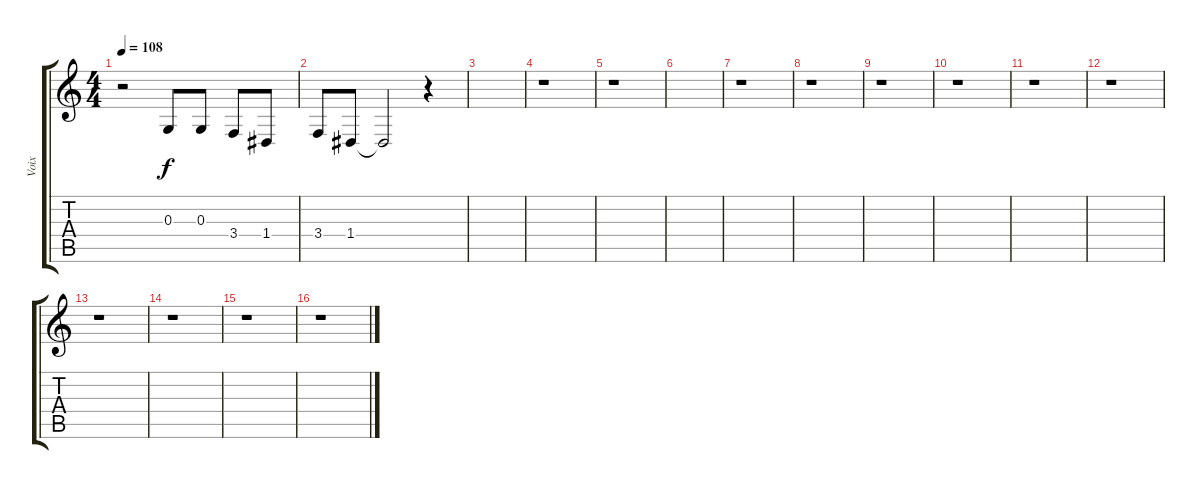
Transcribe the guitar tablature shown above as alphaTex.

\track ("Voix" "Voix") {instrument lead8bassandlead}
\staff {score tabs}
\tuning (E4 B3 G3 D3 A2 E2) {hide}
\ts (4 4)
\tempo 108
\clef g2
\ks c
r.2{dy f} 0.3.8 0.3.8 3.4.8 1.4.8 |
3.4.8 1.4.8 1.4{t}.2 r.4 |
|
r.1 |
r.1 |
|
r.1 |
r.1 |
r.1 |
r.1 |
r.1 |
r.1 |
r.1 |
r.1 |
r.1 |
r.1
